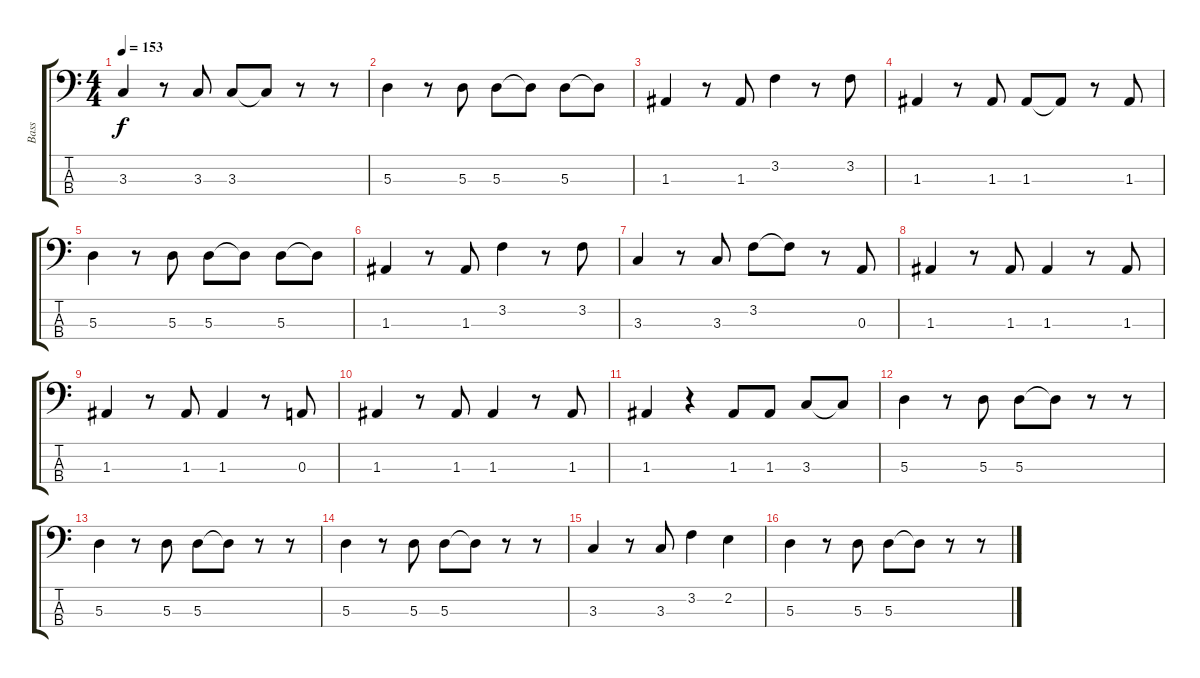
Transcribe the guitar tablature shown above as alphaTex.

\track ("Bass" "Bass") {instrument electricbassfinger}
\staff {score tabs}
\tuning (G2 D2 A1 E1) {hide}
\ts (4 4)
\tempo 153
\clef f4
\ks c
3.3.4{dy f} r.8 3.3.8 3.3.8 3.3{t}.8 r.8 r.8 |
5.3.4 r.8 5.3.8 5.3.8 5.3{t}.8 5.3.8 5.3{t}.8 |
1.3.4 r.8 1.3.8 3.2.4 r.8 3.2.8 |
1.3.4 r.8 1.3.8 1.3.8 1.3{t}.8 r.8 1.3.8 |
5.3.4 r.8 5.3.8 5.3.8 5.3{t}.8 5.3.8 5.3{t}.8 |
1.3.4 r.8 1.3.8 3.2.4 r.8 3.2.8 |
3.3.4 r.8 3.3.8 3.2.8 3.2{t}.8 r.8 0.3.8 |
1.3.4 r.8 1.3.8 1.3.4 r.8 1.3.8 |
1.3.4 r.8 1.3.8 1.3.4 r.8 0.3.8 |
1.3.4 r.8 1.3.8 1.3.4 r.8 1.3.8 |
1.3.4 r.4 1.3.8 1.3.8 3.3.8 3.3{t}.8 |
5.3.4 r.8 5.3.8 5.3.8 5.3{t}.8 r.8 r.8 |
5.3.4 r.8 5.3.8 5.3.8 5.3{t}.8 r.8 r.8 |
5.3.4 r.8 5.3.8 5.3.8 5.3{t}.8 r.8 r.8 |
3.3.4 r.8 3.3.8 3.2.4 2.2.4 |
5.3.4 r.8 5.3.8 5.3.8 5.3{t}.8 r.8 r.8
